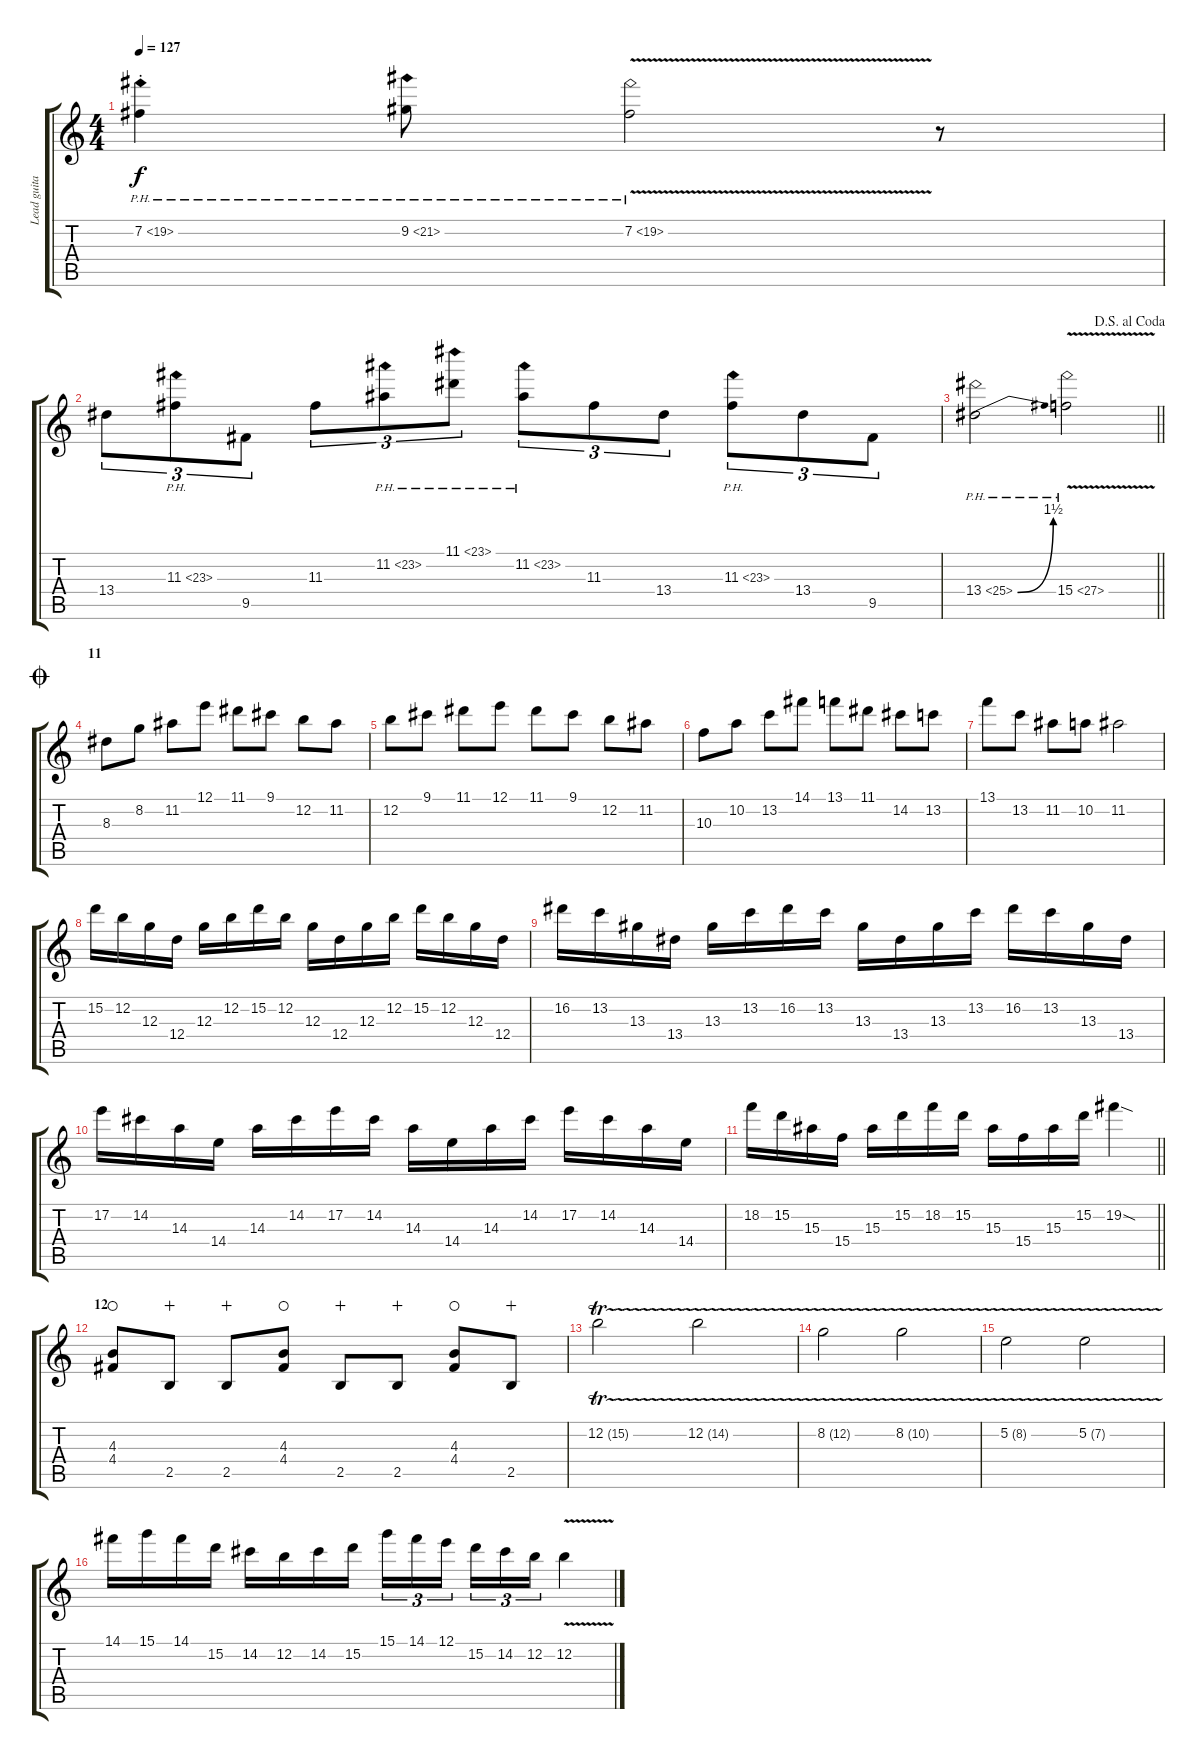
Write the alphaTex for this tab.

\track ("Lead guitar" "Lead guita") {instrument distortionguitar}
\staff {score tabs}
\tuning (E4 B3 G3 D3 A2 E2) {hide}
\ts (4 4)
\tempo 127
\clef g2
\ks c
7.2{ph 12 st}.4{dy f} 9.2{ph 12}.8 7.2{ph 12 v}.2 r.8 |
13.4.8{tu (3 2)} 11.3{ph 12}.8{tu (3 2)} 9.5.8{tu (3 2)} 11.3.8{tu (3 2)} 11.2{ph 12}.8{tu (3 2)} 11.1{ph 12}.8{tu (3 2)} 11.2{ph 12}.8{tu (3 2)} 11.3.8{tu (3 2)} 13.4.8{tu (3 2)} 11.3{ph 12}.8{tu (3 2)} 13.4.8{tu (3 2)} 9.5.8{tu (3 2)} |
\jump dalsegnoalcoda
\barLineRight lightlight
13.4{be (bend 0 0 60 6) ph 12}.2 15.4{ph 12 v}.2 |
\section ("" "11")
\jump coda
8.3.8 8.2.8 11.2.8 12.1.8 11.1.8 9.1.8 12.2.8 11.2.8 |
12.2.8 9.1.8 11.1.8 12.1.8 11.1.8 9.1.8 12.2.8 11.2.8 |
10.3.8 10.2.8 13.2.8 14.1.8 13.1.8 11.1.8 14.2.8 13.2.8 |
13.1.8 13.2.8 11.2.8 10.2.8 11.2.2 |
15.2.16 12.2.16 12.3.16 12.4.16 12.3.16 12.2.16 15.2.16 12.2.16 12.3.16 12.4.16 12.3.16 12.2.16 15.2.16 12.2.16 12.3.16 12.4.16 |
16.2.16 13.2.16 13.3.16 13.4.16 13.3.16 13.2.16 16.2.16 13.2.16 13.3.16 13.4.16 13.3.16 13.2.16 16.2.16 13.2.16 13.3.16 13.4.16 |
17.2.16 14.2.16 14.3.16 14.4.16 14.3.16 14.2.16 17.2.16 14.2.16 14.3.16 14.4.16 14.3.16 14.2.16 17.2.16 14.2.16 14.3.16 14.4.16 |
\barLineRight lightlight
18.2.16 15.2.16 15.3.16 15.4.16 15.3.16 15.2.16 18.2.16 15.2.16 15.3.16 15.4.16 15.3.16 15.2.16 19.2{sod}.4 |
\section ("" "12")
(4.3 4.4).8{waho} 2.5.8{wahc} 2.5.8{wahc} (4.3 4.4).8{waho} 2.5.8{wahc} 2.5.8{wahc} (4.3 4.4).8{waho} 2.5.8{wahc} |
12.2{tr (15 64)}.2 12.2{tr (14 64)}.2 |
8.2{tr (12 64)}.2 8.2{tr (10 64)}.2 |
5.2{tr (8 64)}.2 5.2{tr (7 64)}.2 |
14.1.16 15.1.16 14.1.16 15.2.16 14.2.16 12.2.16 14.2.16 15.2.16 15.1.16{tu (3 2)} 14.1.16{tu (3 2)} 12.1.16{tu (3 2) beam splitsecondary} 15.2.16{tu (3 2)} 14.2.16{tu (3 2)} 12.2.16{tu (3 2)} 12.2{v}.4
